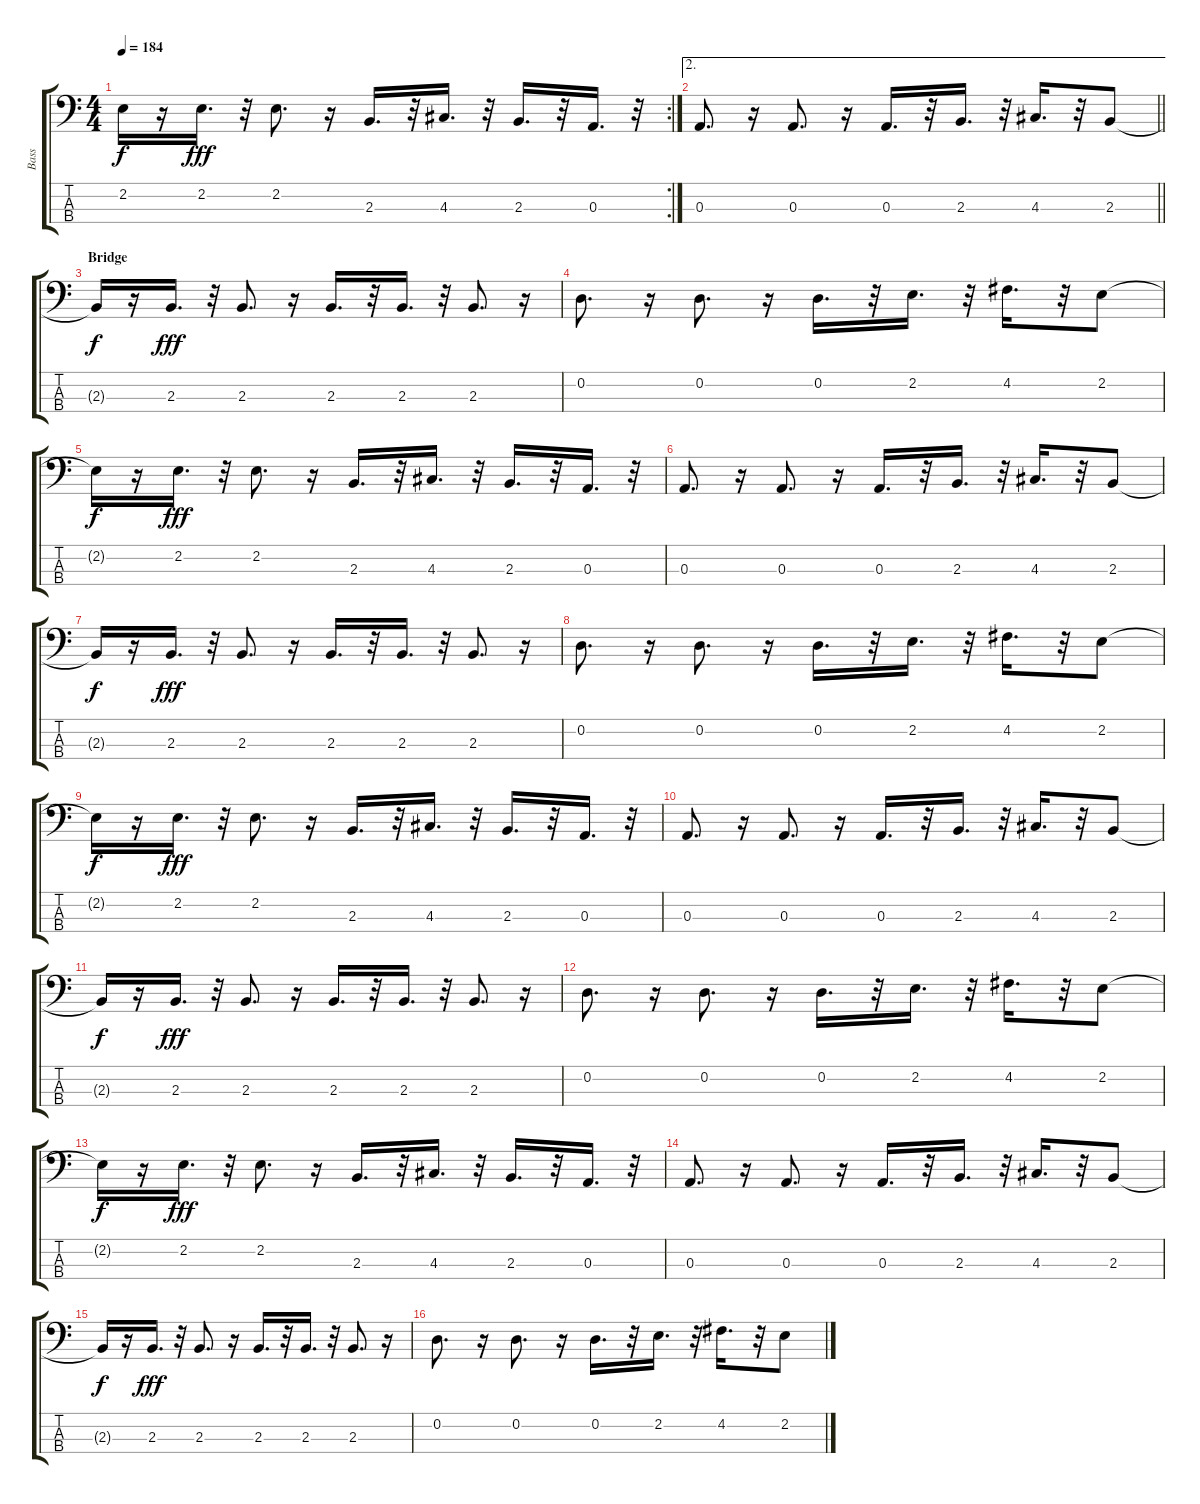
\track ("Bass" "Bass") {instrument electricbassfinger}
\staff {score tabs}
\tuning (G2 D2 A1 E1) {hide}
\rc 2
\ts (4 4)
\tempo 184
\clef f4
\ks c
2.2{t}.16{dy f} r.16 2.2.16{d dy fff} r.32 2.2.8{d} r.16 2.3.16{d} r.32 4.3.16{d} r.32 2.3.16{d} r.32 0.3.16{d} r.32 |
\ae 2
\barLineRight lightlight
0.3.8{d} r.16 0.3.8{d} r.16 0.3.16{d} r.32 2.3.16{d} r.32 4.3.16{d} r.32 2.3.8 |
\section ("" "Bridge")
2.3{t}.16{dy f} r.16 2.3.16{d dy fff} r.32 2.3.8{d} r.16 2.3.16{d} r.32 2.3.16{d} r.32 2.3.8{d} r.16 |
0.2.8{d} r.16 0.2.8{d} r.16 0.2.16{d} r.32 2.2.16{d} r.32 4.2.16{d} r.32 2.2.8 |
2.2{t}.16{dy f} r.16 2.2.16{d dy fff} r.32 2.2.8{d} r.16 2.3.16{d} r.32 4.3.16{d} r.32 2.3.16{d} r.32 0.3.16{d} r.32 |
0.3.8{d} r.16 0.3.8{d} r.16 0.3.16{d} r.32 2.3.16{d} r.32 4.3.16{d} r.32 2.3.8 |
2.3{t}.16{dy f} r.16 2.3.16{d dy fff} r.32 2.3.8{d} r.16 2.3.16{d} r.32 2.3.16{d} r.32 2.3.8{d} r.16 |
0.2.8{d} r.16 0.2.8{d} r.16 0.2.16{d} r.32 2.2.16{d} r.32 4.2.16{d} r.32 2.2.8 |
2.2{t}.16{dy f} r.16 2.2.16{d dy fff} r.32 2.2.8{d} r.16 2.3.16{d} r.32 4.3.16{d} r.32 2.3.16{d} r.32 0.3.16{d} r.32 |
0.3.8{d} r.16 0.3.8{d} r.16 0.3.16{d} r.32 2.3.16{d} r.32 4.3.16{d} r.32 2.3.8 |
2.3{t}.16{dy f} r.16 2.3.16{d dy fff} r.32 2.3.8{d} r.16 2.3.16{d} r.32 2.3.16{d} r.32 2.3.8{d} r.16 |
0.2.8{d} r.16 0.2.8{d} r.16 0.2.16{d} r.32 2.2.16{d} r.32 4.2.16{d} r.32 2.2.8 |
2.2{t}.16{dy f} r.16 2.2.16{d dy fff} r.32 2.2.8{d} r.16 2.3.16{d} r.32 4.3.16{d} r.32 2.3.16{d} r.32 0.3.16{d} r.32 |
0.3.8{d} r.16 0.3.8{d} r.16 0.3.16{d} r.32 2.3.16{d} r.32 4.3.16{d} r.32 2.3.8 |
2.3{t}.16{dy f} r.16 2.3.16{d dy fff} r.32 2.3.8{d} r.16 2.3.16{d} r.32 2.3.16{d} r.32 2.3.8{d} r.16 |
0.2.8{d} r.16 0.2.8{d} r.16 0.2.16{d} r.32 2.2.16{d} r.32 4.2.16{d} r.32 2.2.8
